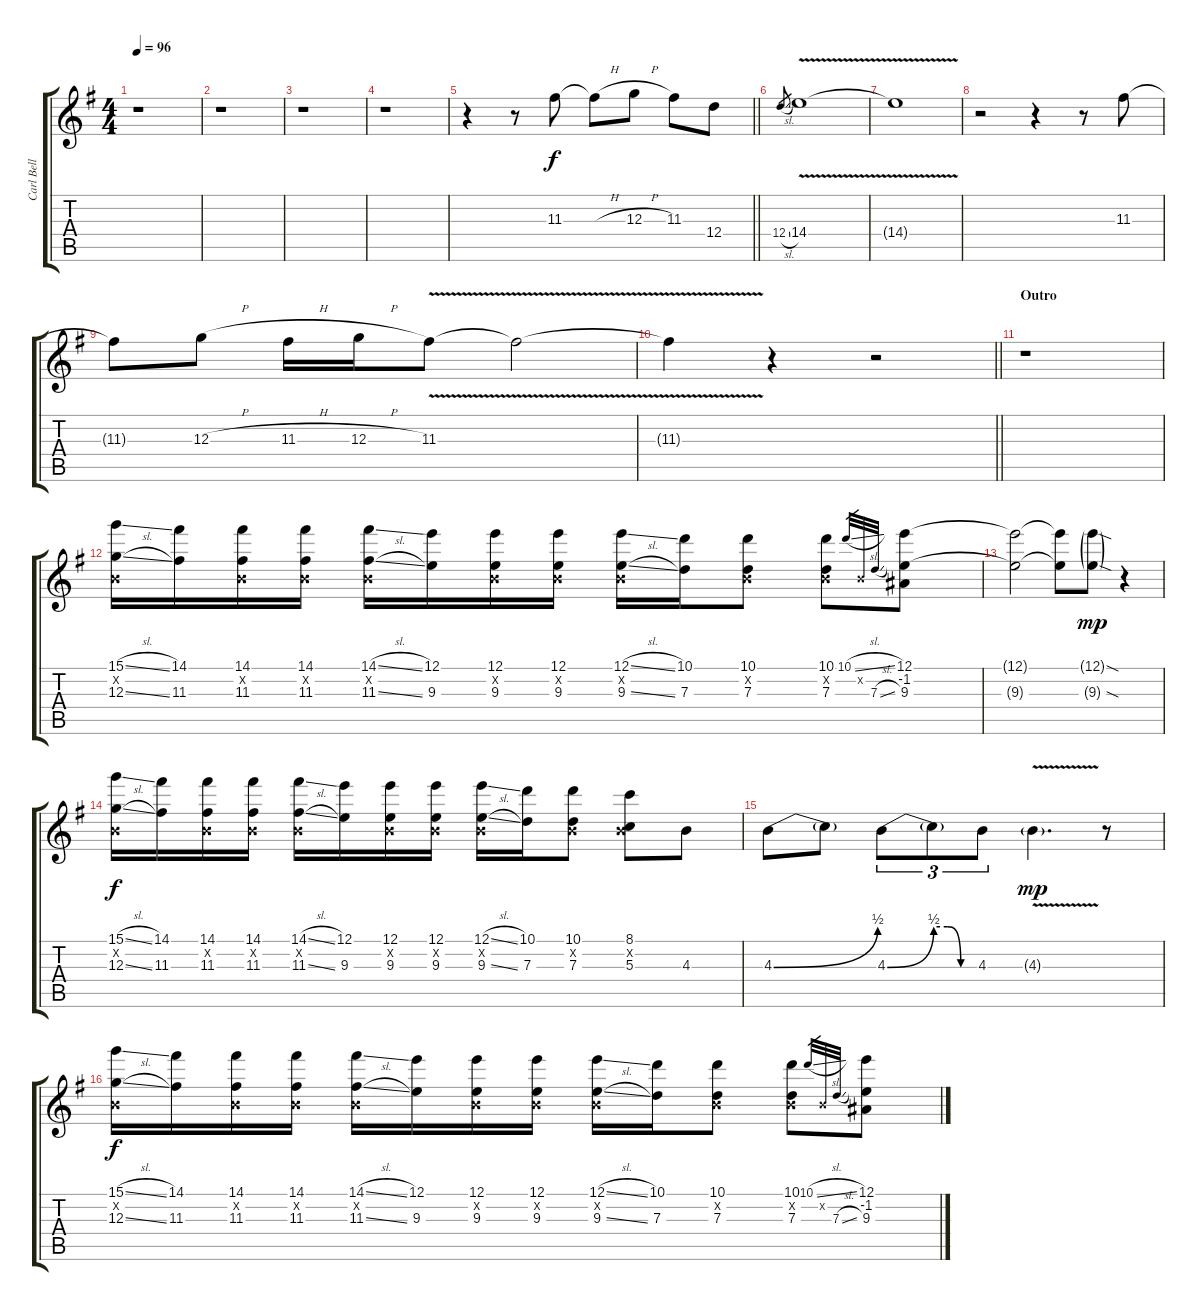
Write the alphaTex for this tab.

\track ("Carl Bell (Lead Guitar)" "Carl Bell ") {instrument overdrivenguitar}
\staff {score tabs}
\tuning (E4 B3 G3 D3 A2 E2) {hide}
\ts (4 4)
\tempo 96
\clef g2
\ks g
r.1{dy f} |
r.1 |
r.1 |
r.1 |
\barLineRight lightlight
r.4 r.8 11.3.8{volume 13} 11.3{h t}.8 12.3{h}.8 11.3.8 12.4.8 |
12.4{sl}.8{gr} 14.4{v}.1{volume 8} |
14.4{v t}.1 |
r.2 r.4 r.8 11.3.8{volume 11} |
11.3{t}.8 12.3{h}.8 11.3{h}.16 12.3{h}.16 11.3{v}.8 11.3{t}.2 |
\barLineRight lightlight
11.3{v t}.4 r.4 r.2 |
\section ("" "Outro")
r.1 |
(15.1{sl} 0.2{x} 12.3{sl}).16 (14.1 11.3).16 (14.1 0.2{x} 11.3).16 (14.1 0.2{x} 11.3).16 (14.1{sl} 0.2{x} 11.3{sl}).16 (12.1 9.3).16 (12.1 0.2{x} 9.3).16 (12.1 0.2{x} 9.3).16 (12.1{sl} 0.2{x} 9.3{sl}).16 (10.1 7.3).16 (10.1 0.2{x} 7.3).8 (10.1 0.2{x} 7.3).8 10.1{sl}.32{gr} 0.2{x}.32{gr} 7.3{sl}.32{gr} (12.1 -1.2 9.3).8 |
(12.1{t} 9.3{t}).2 (12.1{t} 9.3{t}).8 (12.1{sod g} 9.3{sod g}).8{dy mp} r.4 |
(15.1{sl} 0.2{x} 12.3{sl}).16{dy f} (14.1 11.3).16 (14.1 0.2{x} 11.3).16 (14.1 0.2{x} 11.3).16 (14.1{sl} 0.2{x} 11.3{sl}).16 (12.1 9.3).16 (12.1 0.2{x} 9.3).16 (12.1 0.2{x} 9.3).16 (12.1{sl} 0.2{x} 9.3{sl}).16 (10.1 7.3).16 (10.1 0.2{x} 7.3).8 (8.1 0.2{x} 5.3).8 4.3.8 |
4.3{be (bend 0 0 60 2)}.8 4.3{t}.8 4.3{be (bend 0 0 60 2)}.8{tu (3 2)} 4.3{be (custom 0 2 20 2 40 0 60 0) t}.8{tu (3 2)} 4.3.8{tu (3 2)} 4.3{v g}.4{d dy mp} r.8 |
(15.1{sl} 0.2{x} 12.3{sl}).16{dy f} (14.1 11.3).16 (14.1 0.2{x} 11.3).16 (14.1 0.2{x} 11.3).16 (14.1{sl} 0.2{x} 11.3{sl}).16 (12.1 9.3).16 (12.1 0.2{x} 9.3).16 (12.1 0.2{x} 9.3).16 (12.1{sl} 0.2{x} 9.3{sl}).16 (10.1 7.3).16 (10.1 0.2{x} 7.3).8 (10.1 0.2{x} 7.3).8 10.1{sl}.32{gr} 0.2{x}.32{gr} 7.3{sl}.32{gr} (12.1 -1.2 9.3).8
